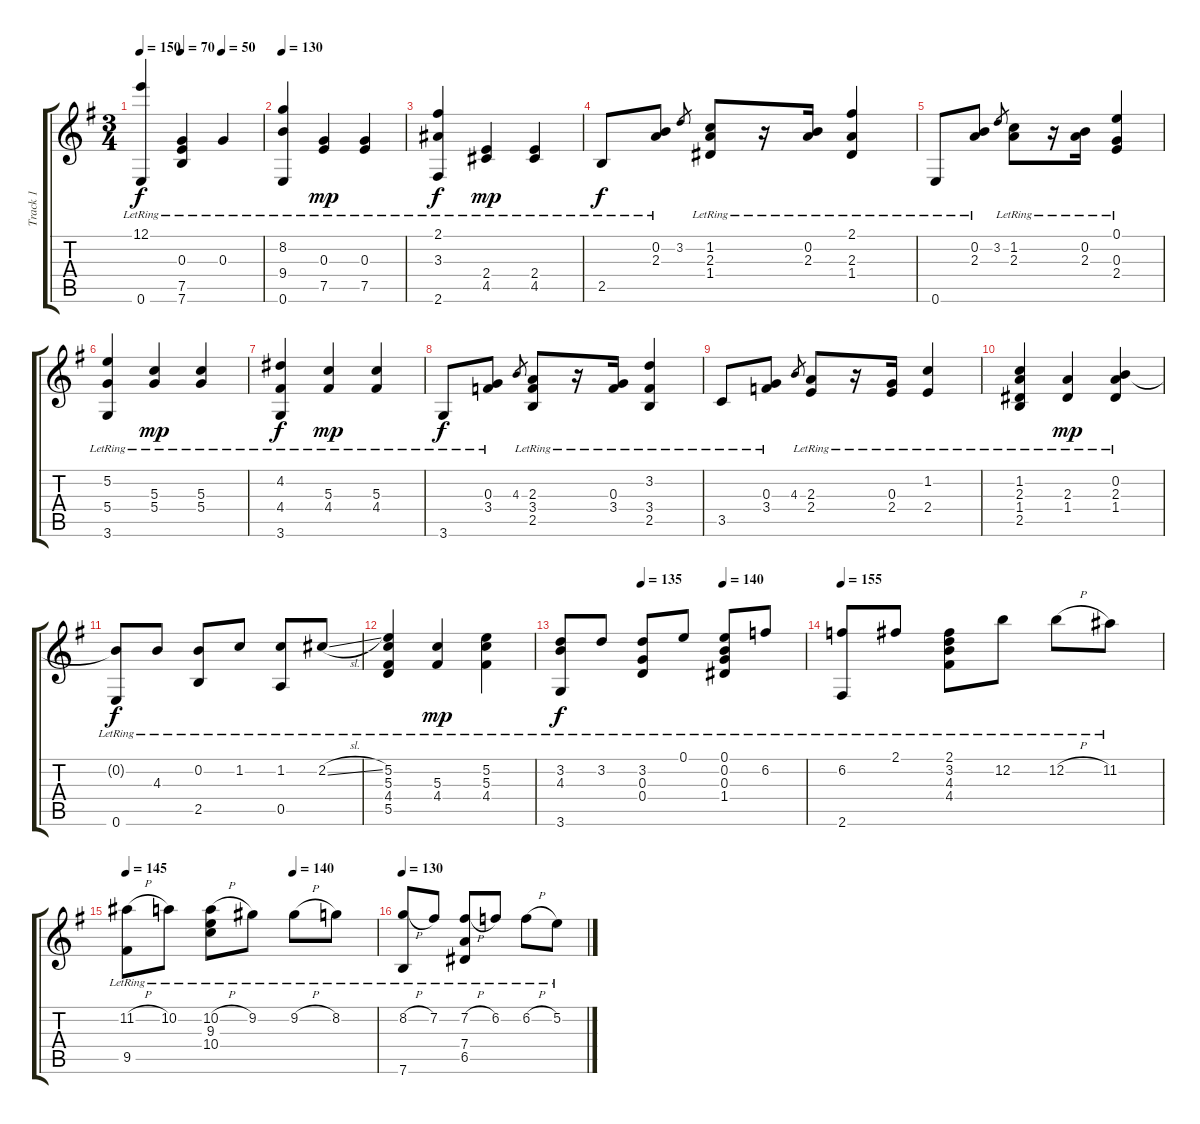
\track ("Track 1" "Track 1") {instrument acousticguitarnylon}
\staff {score tabs}
\tuning (E4 B3 G3 D3 A2 E2) {hide}
\ts (3 4)
\tempo 150
\tempo (70 0.3333333333333333)
\tempo (50 0.6666666666666666)
\clef g2
\ks eminor
(12.1{lr} 0.6{lr}).4{dy f} (0.3{lr} 7.5{lr} 7.6{lr}).4 0.3{lr}.4 |
\tempo 130
(8.2{lr} 9.4{lr} 0.6{lr}).4 (0.3{lr} 7.5{lr}).4{dy mp} (0.3{lr} 7.5{lr}).4 |
(2.1{lr} 3.3{lr} 2.6{lr}).4{dy f} (2.4{lr} 4.5{lr}).4{dy mp} (2.4{lr} 4.5{lr}).4 |
2.5{lr}.8{dy f} (0.2{lr} 2.3{lr}).8 3.2.8{gr} (1.2{lr} 2.3{lr} 1.4{lr}).8 r.16 (0.2{lr} 2.3{lr}).16 (2.1{lr} 2.3{lr} 1.4{lr}).4 |
0.6{lr}.8 (0.2{lr} 2.3{lr}).8 3.2.8{gr} (1.2{lr} 2.3{lr}).8 r.16 (0.2{lr} 2.3{lr}).16 (0.1{lr} 0.3{lr} 2.4{lr}).4 |
(5.2{lr} 5.4{lr} 3.6{lr}).4 (5.3{lr} 5.4{lr}).4{dy mp} (5.3{lr} 5.4{lr}).4 |
(4.2{lr} 4.4{lr} 3.6{lr}).4{dy f} (5.3{lr} 4.4{lr}).4{dy mp} (5.3{lr} 4.4{lr}).4 |
3.6{lr}.8{dy f} (0.3{lr} 3.4{lr}).8 4.3.8{gr} (2.3{lr} 3.4{lr} 2.5{lr}).8 r.16 (0.3{lr} 3.4{lr}).16 (3.2{lr} 3.4{lr} 2.5{lr}).4 |
3.5{lr}.8 (0.3{lr} 3.4{lr}).8 4.3.8{gr} (2.3{lr} 2.4{lr}).8 r.16 (0.3{lr} 2.4{lr}).16 (1.2{lr} 2.4{lr}).4 |
(1.2{lr} 2.3{lr} 1.4{lr} 2.5{lr}).4 (2.3{lr} 1.4{lr}).4{dy mp} (0.2{lr} 2.3{lr} 1.4{lr}).4 |
(0.2{t} 0.6{lr}).8{dy f} 4.3{lr}.8 (0.2{lr} 2.5{lr}).8 1.2{lr}.8 (1.2{lr} 0.5{lr}).8 2.2{sl lr}.8 |
(5.2{lr} 5.3{lr} 4.4{lr} 5.5{lr}).4 (5.3{lr} 4.4{lr}).4{dy mp} (5.2{lr} 5.3{lr} 4.4{lr}).4 |
\tempo (135 0.3333333333333333)
\tempo (140 0.6666666666666666)
(3.2{lr} 4.3{lr} 3.6{lr}).8{dy f} 3.2{lr}.8 (3.2{lr} 0.3{lr} 0.4{lr}).8 0.1{lr}.8 (0.1{lr} 0.2{lr} 0.3{lr} 1.4{lr}).8 6.2{lr}.8 |
\tempo 155
(6.2{lr} 2.6{lr}).8 2.1{lr}.8 (2.1{lr} 3.2{lr} 4.3{lr} 4.4{lr}).8 12.2{lr}.8 12.2{h lr}.8 11.2{lr}.8 |
\tempo 145
\tempo (140 0.6666666666666666)
(11.2{h lr} 9.5{lr}).8 10.2{lr}.8 (10.2{h lr} 9.3{lr} 10.4{lr}).8 9.2{lr}.8 9.2{h lr}.8 8.2{lr}.8 |
\tempo 130
(8.2{h lr} 7.6{lr}).8 7.2{lr}.8 (7.2{h lr} 7.4{lr} 6.5{lr}).8 6.2{lr}.8 6.2{h lr}.8 5.2{lr}.8
